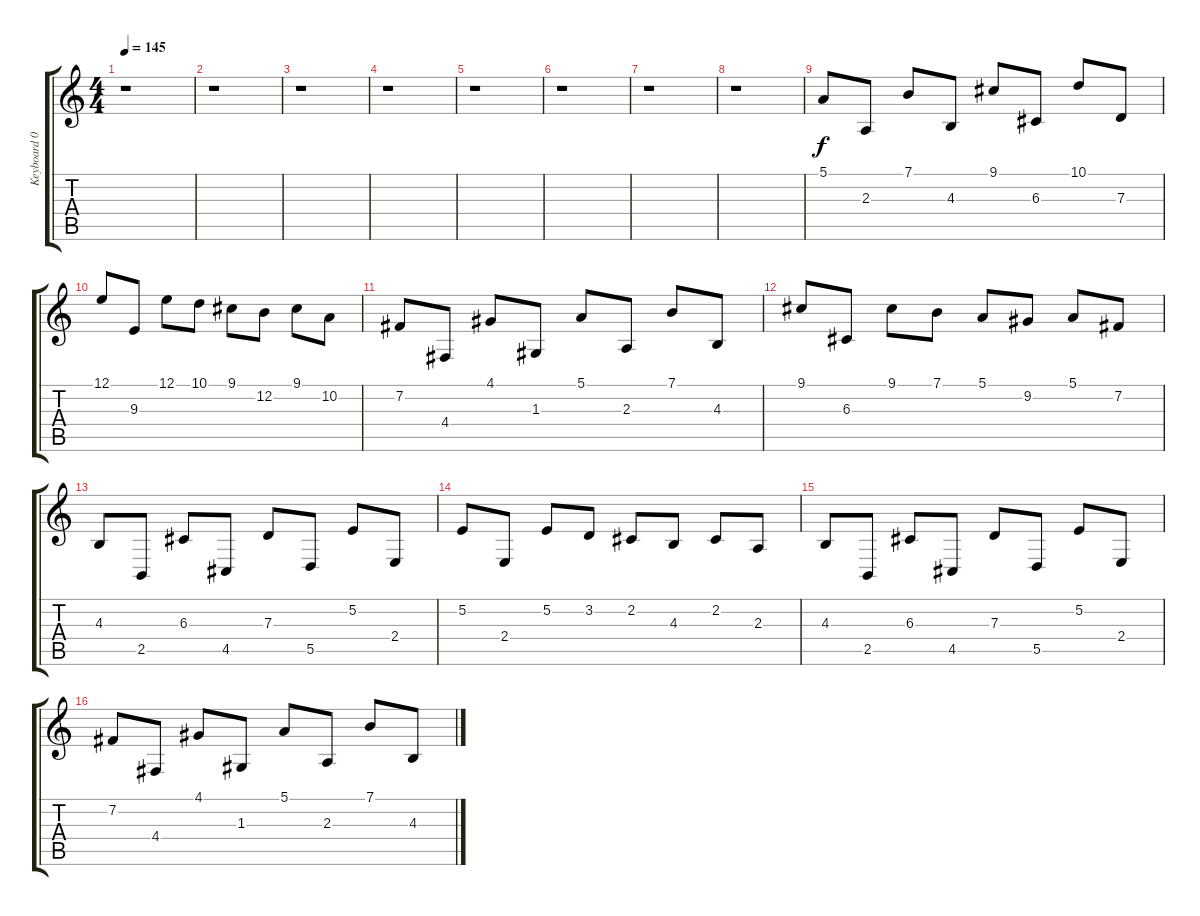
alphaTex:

\track ("Keyboard 03" "Keyboard 0") {instrument harpsichord}
\staff {score tabs}
\tuning (E4 B3 G3 D3 A2 E2) {hide}
\ts (4 4)
\tempo 145
\clef g2
\ks c
r.1{dy f instrument harpsichord} |
r.1 |
r.1 |
r.1 |
r.1 |
r.1 |
r.1 |
r.1 |
5.1.8 2.3.8 7.1.8 4.3.8 9.1.8 6.3.8 10.1.8 7.3.8 |
12.1.8 9.3.8 12.1.8 10.1.8 9.1.8 12.2.8 9.1.8 10.2.8 |
7.2.8 4.4.8 4.1.8 1.3.8 5.1.8 2.3.8 7.1.8 4.3.8 |
9.1.8 6.3.8 9.1.8 7.1.8 5.1.8 9.2.8 5.1.8 7.2.8 |
4.3.8 2.5.8 6.3.8 4.5.8 7.3.8 5.5.8 5.2.8 2.4.8 |
5.2.8 2.4.8 5.2.8 3.2.8 2.2.8 4.3.8 2.2.8 2.3.8 |
4.3.8 2.5.8 6.3.8 4.5.8 7.3.8 5.5.8 5.2.8 2.4.8 |
7.2.8 4.4.8 4.1.8 1.3.8 5.1.8 2.3.8 7.1.8 4.3.8
